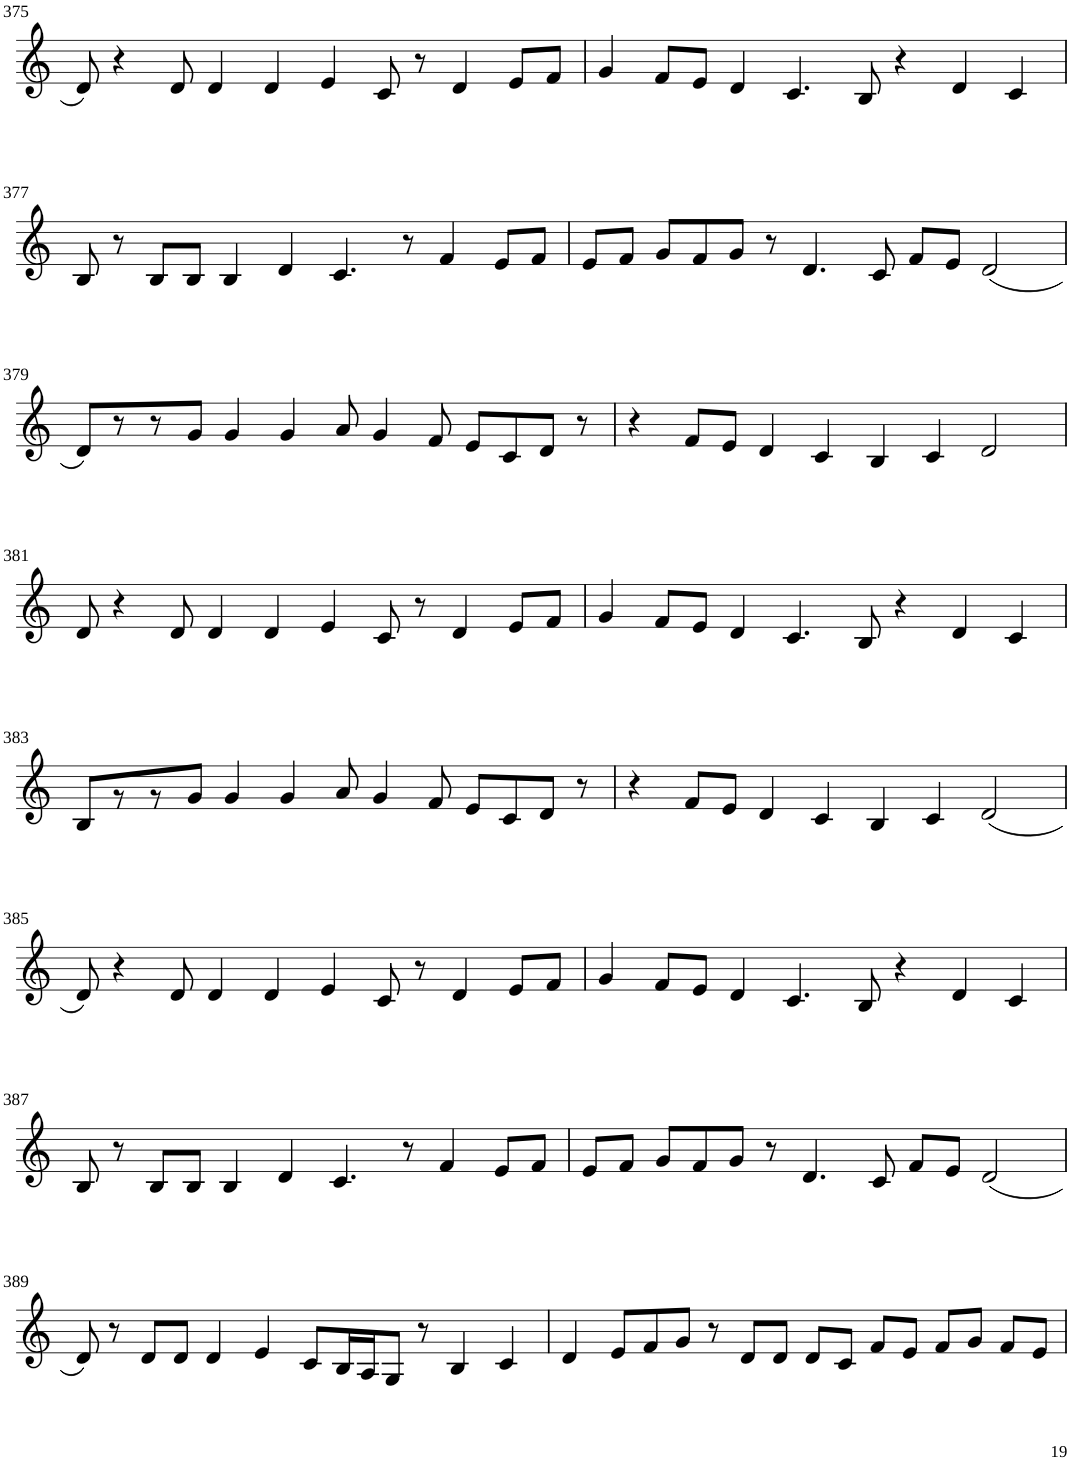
**kern
*part1
*staff1
*I"Violin
!!LO:PB:g=z
*clefG2
*k[]
*M8/4
=375
8d/
4r
8d/
4d/
4d/
4e/
8c/
8r
4d/
8e/L
8f/J
=376
4g/
8f/L
8e/J
4d/
4.c/
8B/
4r
4d/
4c/
!!LO:LB:g=z
=377
8B/
8r
8B/L
8B/J
4B/
4d/
4.c/
8r
4f/
8e/L
8f/J
=378
8e/L
8f/J
8g/L
8f/
8g/J
8r
4.d/
8c/
8f/L
8e/J
(2d/
!!LO:LB:g=z
=379
8d/L)
8r
8r
8g/J
4g/
4g/
8a/
4g/
8f/
8e/L
8c/
8d/J
8r
=380
4r
8f/L
8e/J
4d/
4c/
4B/
4c/
2d/
!!LO:LB:g=z
=381
8d/
4r
8d/
4d/
4d/
4e/
8c/
8r
4d/
8e/L
8f/J
=382
4g/
8f/L
8e/J
4d/
4.c/
8B/
4r
4d/
4c/
!!LO:LB:g=z
=383
8B/L
8r
8r
8g/J
4g/
4g/
8a/
4g/
8f/
8e/L
8c/
8d/J
8r
=384
4r
8f/L
8e/J
4d/
4c/
4B/
4c/
(2d/
!!LO:LB:g=z
=385
8d/)
4r
8d/
4d/
4d/
4e/
8c/
8r
4d/
8e/L
8f/J
=386
4g/
8f/L
8e/J
4d/
4.c/
8B/
4r
4d/
4c/
!!LO:LB:g=z
=387
8B/
8r
8B/L
8B/J
4B/
4d/
4.c/
8r
4f/
8e/L
8f/J
=388
8e/L
8f/J
8g/L
8f/
8g/J
8r
4.d/
8c/
8f/L
8e/J
(2d/
!!LO:LB:g=z
=389
8d/)
8r
8d/L
8d/J
4d/
4e/
8c/L
16B/L
16A/J
8G/J
8r
4B/
4c/
=390
4d/
8e/L
8f/
8g/J
8r
8d/L
8d/J
8d/L
8c/J
8f/L
8e/J
8f/L
8g/J
8f/L
8e/J
=
*-
